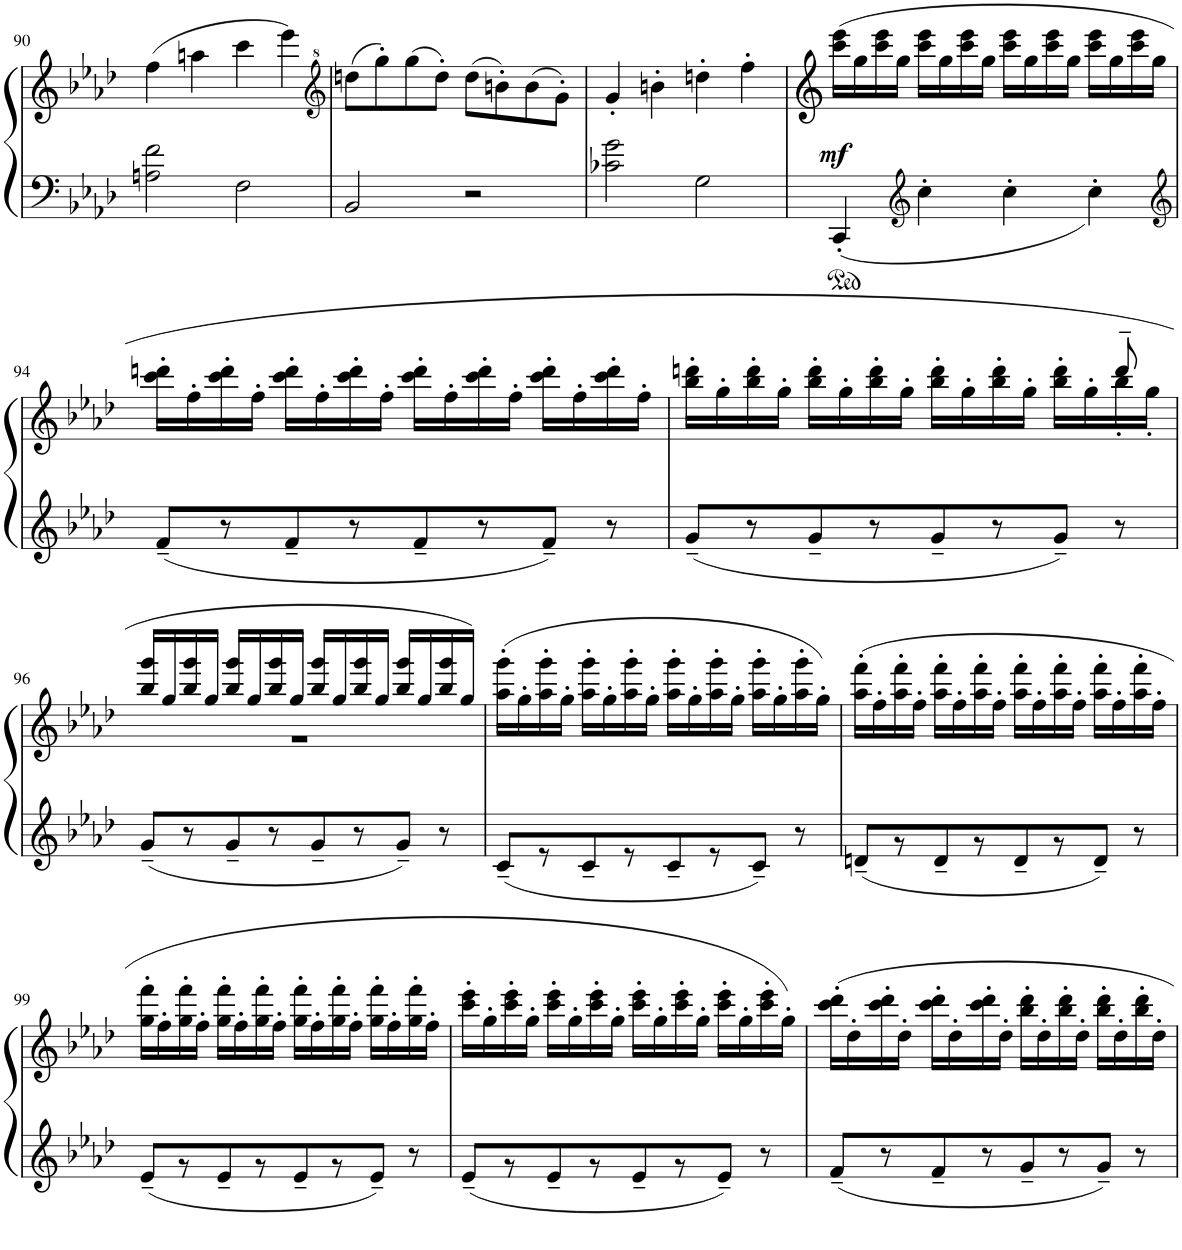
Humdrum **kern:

**kern	**kern	**dynam
*part1	*part1	*part1
*staff2	*staff1	*staff1/2
*I"Piano	*	*
*I'Pno.	*	*
!!LO:PB:g=z
*clefG2	*clefG2	*
*k[b-e-a-d-]	*k[b-e-a-d-]	*
*M4/4	*M4/4	*
*met(c)	*met(c)	*
=90	=90	=90
2An\ 2f\	(4ff\	.
.	4aan\	.
2F\	4ccc\	.
.	4eee-\)	.
=91	=91	=91
*	*clefG^2	*
2BB-/	(8dddn\L	.
.	8ggg'\)	.
.	(8ggg\	.
.	8ddd'\J)	.
2r	(8ddd\L	.
.	8bbn'\)	.
.	(8bb\	.
.	8gg'\J)	.
=92	=92	=92
2c-X\ 2g\	4gg'/	.
.	4bbn'\	.
2G\	4dddn'\	.
.	4fff'\	.
=93	=93	=93
*	*^	*
!	!	!	!LO:DY:b
4CC'/	(16ccc\ 16eee-\LL	16ryy	mf
.	16gg\	16ryy	.
.	16ccc\ 16eee-\	2..ryy	.
.	16gg\JJ	.	.
*clefG2	*	*	*
4cc'\	16ccc\ 16eee-\LL	.	.
.	16gg\	.	.
.	16ccc\ 16eee-\	.	.
.	16gg\JJ	.	.
4cc'\	16ccc\ 16eee-\LL	.	.
.	16gg\	.	.
.	16ccc\ 16eee-\	.	.
.	16gg\JJ	.	.
4cc'\	16ccc\ 16eee-\LL	.	.
.	16gg\	.	.
.	16ccc\ 16eee-\	.	.
.	16gg\JJ	.	.
*	*v	*v	*
!!LO:LB:g=z
=94	=94	=94
*clefG2	*	*
8f~/L	16ccc\' 16dddn\'LL	.
.	16ff'\	.
8r	16ccc\' 16ddd\'	.
.	16ff'\JJ	.
8f~/	16ccc\' 16ddd\'LL	.
.	16ff'\	.
8r	16ccc\' 16ddd\'	.
.	16ff'\JJ	.
8f~/	16ccc\' 16ddd\'LL	.
.	16ff'\	.
8r	16ccc\' 16ddd\'	.
.	16ff'\JJ	.
8f~/J	16ccc\' 16ddd\'LL	.
.	16ff'\	.
8r	16ccc\' 16ddd\'	.
.	16ff'\JJ	.
=95	=95	=95
*	*^	*
8g~/L	16bb-\' 16dddn\'LL	2..ryy	.
.	16gg'\	.	.
8r	16bb-\' 16ddd\'	.	.
.	16gg'\JJ	.	.
8g~/	16bb-\' 16ddd\'LL	.	.
.	16gg'\	.	.
8r	16bb-\' 16ddd\'	.	.
.	16gg'\JJ	.	.
8g~/	16bb-\' 16ddd\'LL	.	.
.	16gg'\	.	.
8r	16bb-\' 16ddd\'	.	.
.	16gg'\JJ	.	.
8g~/J	16bb-\' 16ddd\'LL	.	.
.	16gg'\	.	.
8r	16bb-'\	8ddd~/	.
.	16gg'\JJ	.	.
!!LO:LB:g=z	!!
=96	=96	=96	=96
8g~/L	16bb-/ 16ggg/LL	1r	.
.	16gg/	.	.
8r	16bb-/ 16ggg/	.	.
.	16gg/JJ	.	.
8g~/	16bb-/ 16ggg/LL	.	.
.	16gg/	.	.
8r	16bb-/ 16ggg/	.	.
.	16gg/JJ	.	.
8g~/	16bb-/ 16ggg/LL	.	.
.	16gg/	.	.
8r	16bb-/ 16ggg/	.	.
.	16gg/JJ	.	.
8g~/J	16bb-/ 16ggg/LL	.	.
.	16gg/	.	.
8r	16bb-/ 16ggg/	.	.
.	16gg/JJ)	.	.
*	*v	*v	*
=97	=97	=97
8c~/L	(16aa-\' 16ggg\'LL	.
.	16gg'\	.
8r	16aa-\' 16ggg\'	.
.	16gg'\JJ	.
8c~/	16aa-\' 16ggg\'LL	.
.	16gg'\	.
8r	16aa-\' 16ggg\'	.
.	16gg'\JJ	.
8c~/	16aa-\' 16ggg\'LL	.
.	16gg'\	.
8r	16aa-\' 16ggg\'	.
.	16gg'\JJ	.
8c~/J	16aa-\' 16ggg\'LL	.
.	16gg'\	.
8r	16aa-\' 16ggg\'	.
.	16gg'\JJ)	.
=98	=98	=98
8dn~/L	(16aa-\' 16fff\'LL	.
.	16ff'\	.
8r	16aa-\' 16fff\'	.
.	16ff'\JJ	.
8d~/	16aa-\' 16fff\'LL	.
.	16ff'\	.
8r	16aa-\' 16fff\'	.
.	16ff'\JJ	.
8d~/	16aa-\' 16fff\'LL	.
.	16ff'\	.
8r	16aa-\' 16fff\'	.
.	16ff'\JJ	.
8d~/J	16aa-\' 16fff\'LL	.
.	16ff'\	.
8r	16aa-\' 16fff\'	.
.	16ff'\JJ	.
!!LO:LB:g=z
=99	=99	=99
8e-~/L	16gg\' 16fff\'LL	.
.	16ff'\	.
8r	16gg\' 16fff\'	.
.	16ff'\JJ	.
8e-~/	16gg\' 16fff\'LL	.
.	16ff'\	.
8r	16gg\' 16fff\'	.
.	16ff'\JJ	.
8e-~/	16gg\' 16fff\'LL	.
.	16ff'\	.
8r	16gg\' 16fff\'	.
.	16ff'\JJ	.
8e-~/J	16gg\' 16fff\'LL	.
.	16ff'\	.
8r	16gg\' 16fff\'	.
.	16ff'\JJ	.
=100	=100	=100
8e-~/L	16ccc\' 16eee-\'LL	.
.	16gg'\	.
8r	16ccc\' 16eee-\'	.
.	16gg'\JJ	.
8e-~/	16ccc\' 16eee-\'LL	.
.	16gg'\	.
8r	16ccc\' 16eee-\'	.
.	16gg'\JJ	.
8e-~/	16ccc\' 16eee-\'LL	.
.	16gg'\	.
8r	16ccc\' 16eee-\'	.
.	16gg'\JJ	.
8e-~/J	16ccc\' 16eee-\'LL	.
.	16gg'\	.
8r	16ccc\' 16eee-\'	.
.	16gg'\JJ)	.
=101	=101	=101
8f~/L	16ccc\' 16ddd-\'LL	.
.	16dd-'\	.
8r	16ccc\' 16ddd-\'	.
.	16dd-'\JJ	.
8f~/	16ccc\' 16ddd-\'LL	.
.	16dd-'\	.
8r	16ccc\' 16ddd-\'	.
.	16dd-'\JJ	.
8g~/	16bb-\' 16ddd-\'LL	.
.	16dd-'\	.
8r	16bb-\' 16ddd-\'	.
.	16dd-'\JJ	.
8g~/J	16bb-\' 16ddd-\'LL	.
.	16dd-'\	.
8r	16bb-\' 16ddd-\'	.
.	16dd-'\JJ	.
=	=	=
*-	*-	*-
